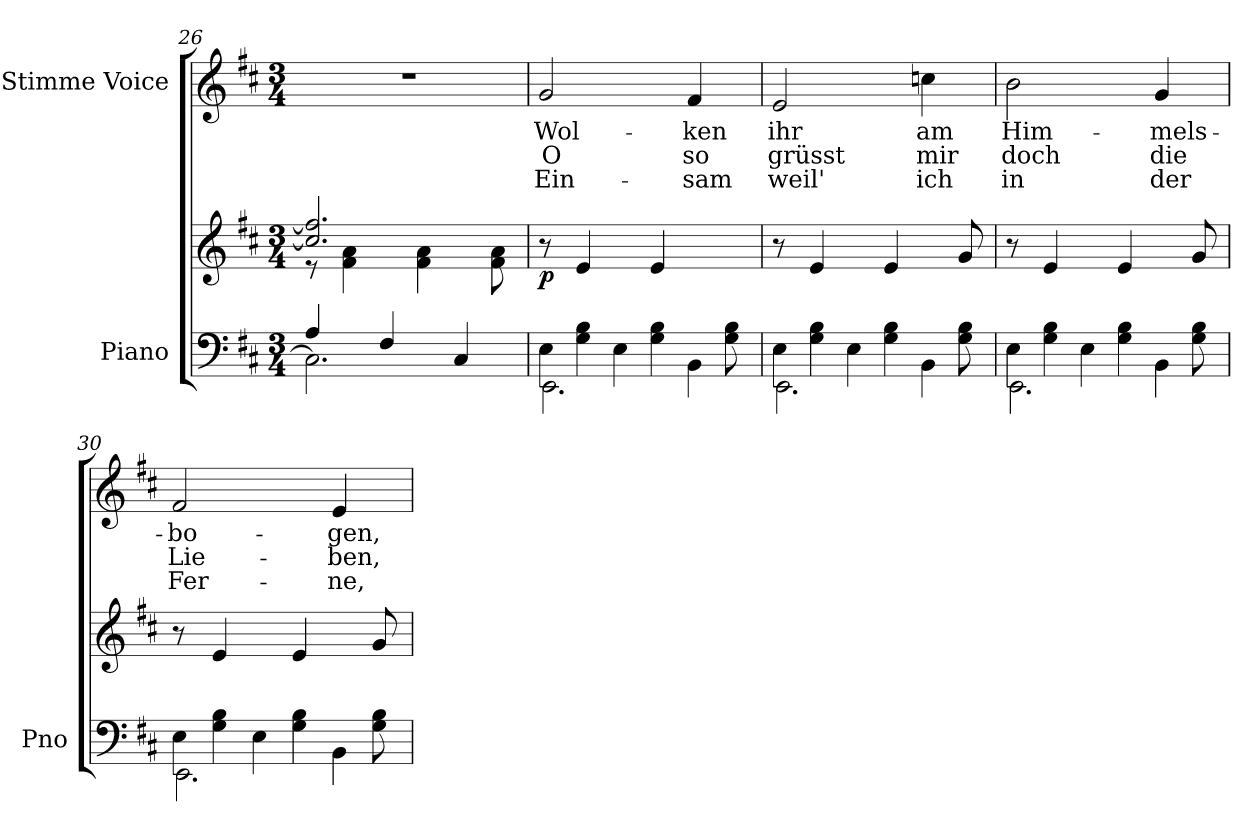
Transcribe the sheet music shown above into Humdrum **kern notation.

**kern	**kern	**dynam	**kern	**text	**text	**text
*part2	*part2	*part2	*part1	*part1	*part1	*part1
*staff3	*staff2	*staff2/3	*staff1	*staff1	*staff1	*staff1
*I"Piano	*	*	*I"Stimme Voice	*	*	*
*I'Pno	*	*	*	*	*	*
*clefF4	*clefG2	*	*clefG2	*	*	*
*k[f#c#]	*k[f#c#]	*	*k[f#c#]	*	*	*
*M3/4	*M3/4	*	*M3/4	*	*	*
=26	=26	=26	=26	=26	=26	=26
*^	*^	*	*	*	*	*
4A/	2.C#\]	2.cc#/] 2.ff#/]	8r	.	2.r	.	.	.
.	.	.	4f#\ 4a\	.	.	.	.	.
4F#/	.	.	.	.	.	.	.	.
.	.	.	4f#\ 4a\	.	.	.	.	.
4C#/	.	.	.	.	.	.	.	.
.	.	.	8f#\ 8a\	.	.	.	.	.
=27	=27	=27	=27	=27	=27	=27	=27	=27
*	*^	*	*	*	*	*	*	*
!	!	!	!	!	!LO:DY:b	!	!	!	!
*	*	*	*v	*v	*	*	*	*	*
8ryy	4E\	2.EE\	8r	p	2g/	Wol-	O	Ein-
4G\ 4B\	.	.	4e/	.	.	.	.	.
.	4E\	.	.	.	.	.	.	.
4G\ 4B\	.	.	4e/	.	.	.	.	.
.	4BB\	.	.	.	4f#/	-ken	so	-sam
8G\ 8B\	.	.	8ryy	.	.	.	.	.
=28	=28	=28	=28	=28	=28	=28	=28	=28
8ryy	4E\	2.EE\	8r	.	2e/	ihr	grüsst	weil'
4G\ 4B\	.	.	4e/	.	.	.	.	.
.	4E\	.	.	.	.	.	.	.
4G\ 4B\	.	.	4e/	.	.	.	.	.
.	4BB\	.	.	.	4ccn\	am	mir	ich
8G\ 8B\	.	.	8g/	.	.	.	.	.
=29	=29	=29	=29	=29	=29	=29	=29	=29
8ryy	4E\	2.EE\	8r	.	2b\	Him-	doch	in
4G\ 4B\	.	.	4e/	.	.	.	.	.
.	4E\	.	.	.	.	.	.	.
4G\ 4B\	.	.	4e/	.	.	.	.	.
.	4BB\	.	.	.	4g/	-mels-	die	der
8G\ 8B\	.	.	8g/	.	.	.	.	.
=30	=30	=30	=30	=30	=30	=30	=30	=30
8ryy	4E\	2.EE\	8r	.	2f#/	-bo-	Lie-	Fer-
4G\ 4B\	.	.	4e/	.	.	.	.	.
.	4E\	.	.	.	.	.	.	.
4G\ 4B\	.	.	4e/	.	.	.	.	.
.	4BB\	.	.	.	4e/	-gen,	-ben,	-ne,
8G\ 8B\	.	.	8g/	.	.	.	.	.
*v	*v	*v	*	*	*	*	*	*
=	=	=	=	=	=	=
*-	*-	*-	*-	*-	*-	*-
